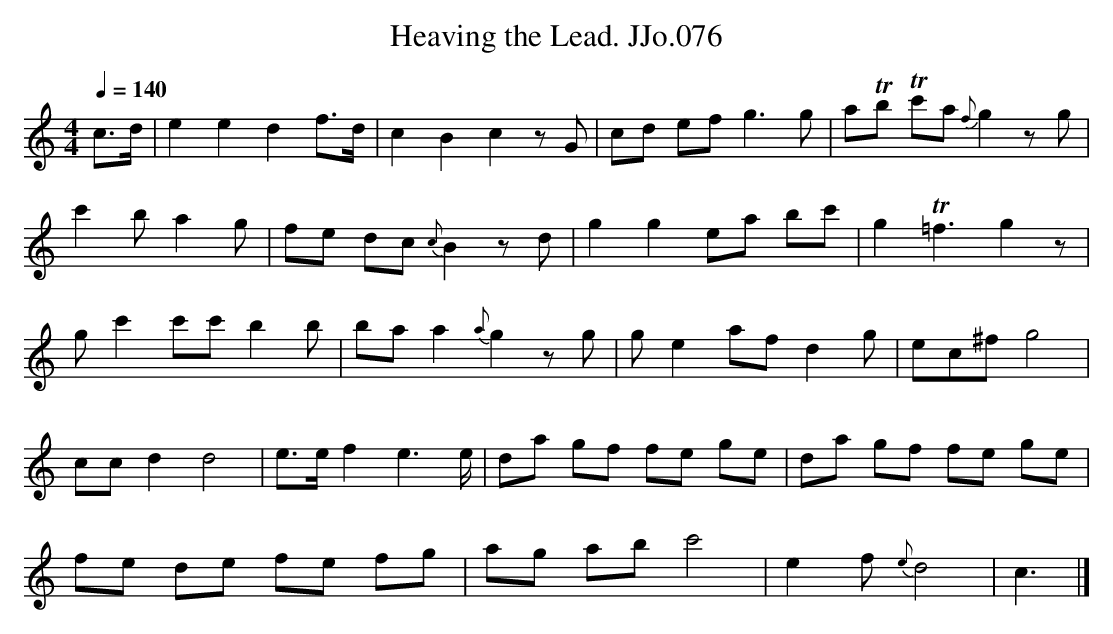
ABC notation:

X:1
T:Heaving the Lead. JJo.076
M:4/4
L:1/8
Q:1/4=140
K:C major
c>d|e2e2d2f>d|c2B2c2zG|cd ef g3g|aTb Tc'a{f}g2zg|!
c'2ba2g|fe dc {c}B2zd|g2g2ea bc'|g2T=f3g2z|!
gc'2c'c'b2b|ba a2{a}g2zg|ge2afd2g|ec^fg4|!
ccd2d4|e>ef2e3e/|da gf fe ge|da gf fe ge|!
fe de fe fg|ag ab c'4|e2f{e}d4|c3|]
